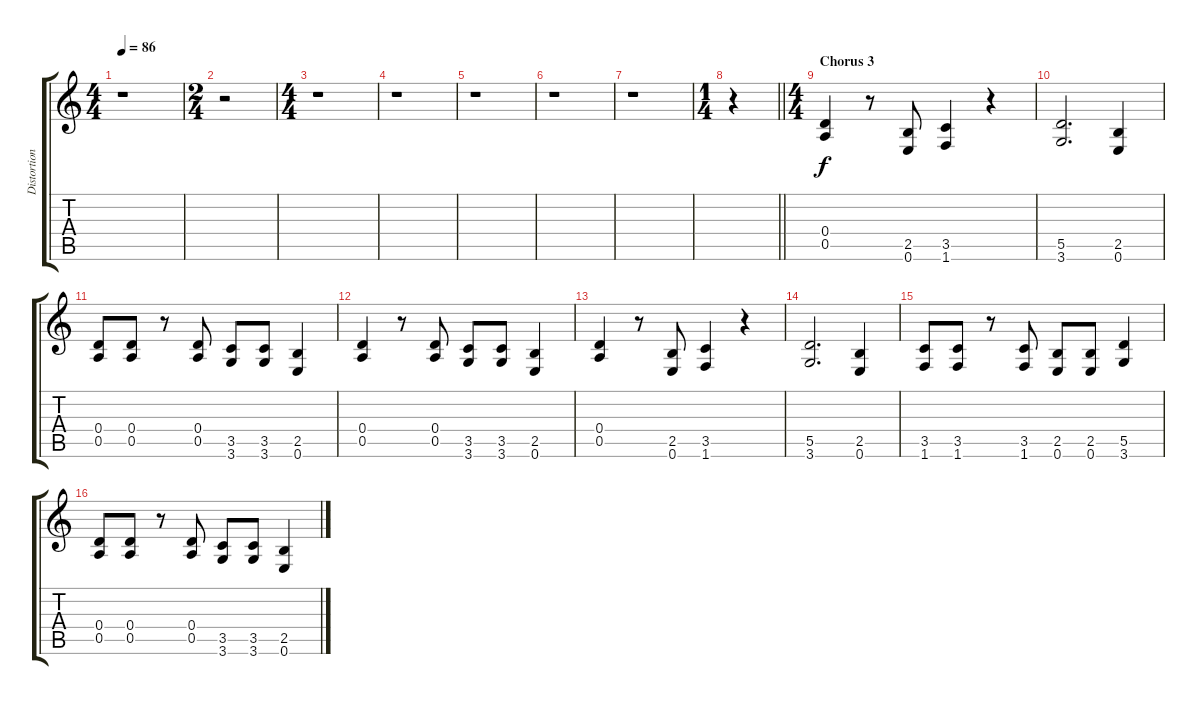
\track ("Distortion" "Distortion") {instrument distortionguitar}
\staff {score tabs}
\tuning (E4 B3 G3 D3 A2 E2) {hide}
\ts (4 4)
\tempo 86
\clef g2
\ks c
r.1{dy f} |
\ts (2 4)
r.2 |
\ts (4 4)
r.1 |
r.1 |
r.1 |
r.1 |
r.1 |
\ts (1 4)
\barLineRight lightlight
r.4 |
\ts (4 4)
\section ("" "Chorus 3")
(0.4 0.5).4 r.8 (2.5 0.6).8 (3.5 1.6).4 r.4 |
(5.5 3.6).2{d} (2.5 0.6).4 |
(0.4 0.5).8 (0.4 0.5).8 r.8 (0.4 0.5).8 (3.5 3.6).8 (3.5 3.6).8 (2.5 0.6).4 |
(0.4 0.5).4 r.8 (0.4 0.5).8 (3.5 3.6).8 (3.5 3.6).8 (2.5 0.6).4 |
(0.4 0.5).4 r.8 (2.5 0.6).8 (3.5 1.6).4 r.4 |
(5.5 3.6).2{d} (2.5 0.6).4 |
(3.5 1.6).8 (3.5 1.6).8 r.8 (3.5 1.6).8 (2.5 0.6).8 (2.5 0.6).8 (5.5 3.6).4 |
(0.4 0.5).8 (0.4 0.5).8 r.8 (0.4 0.5).8 (3.5 3.6).8 (3.5 3.6).8 (2.5 0.6).4
